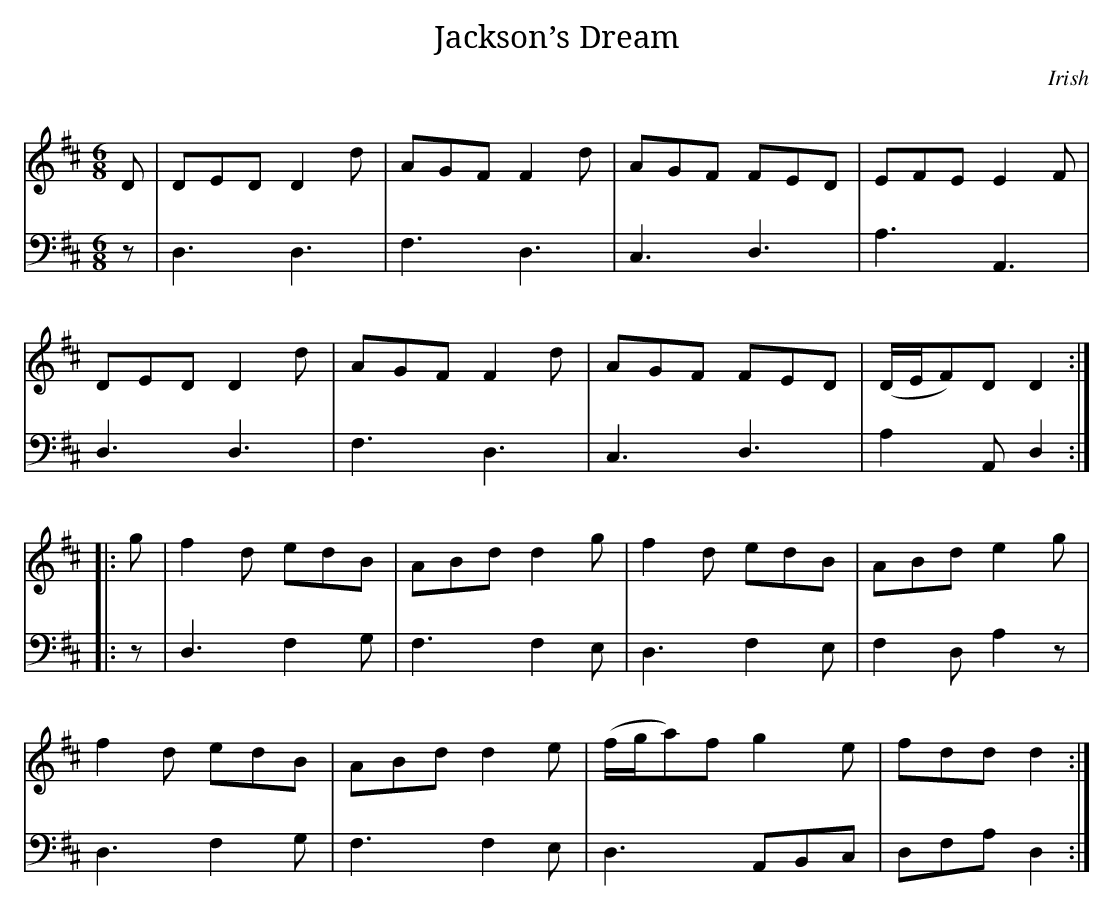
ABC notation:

X:1
T:Jackson’s Dream
M:6/8
L:1/8
O:Irish
Q:”Slow time”
K:D
V:1
D|DED D2d|AGF F2d|AGF FED|EFE E2F|
DED D2d|AGF F2d|AGF FED|(D/E/F)D D2:|
|:g|f2d edB|ABd d2g|f2d edB|ABd e2g|
f2d edB|ABd d2e|(f/g/a)f g2e|fdd d2:|
V:2 clef = bass
z|D,3D,3|F,3D,3|C,3D,3|A,3A,,3|
D,3D,3|F,3D,3|C,3D,3|A,2A,, D,2:|
|:z|D,3F,2G,|F,3F,2E,|D,3F,2E,|F,2D,A,2z|
D,3F,2G,|F,3F,2E,|D,3 A,,B,,C,|D,F,A, D,2:|
